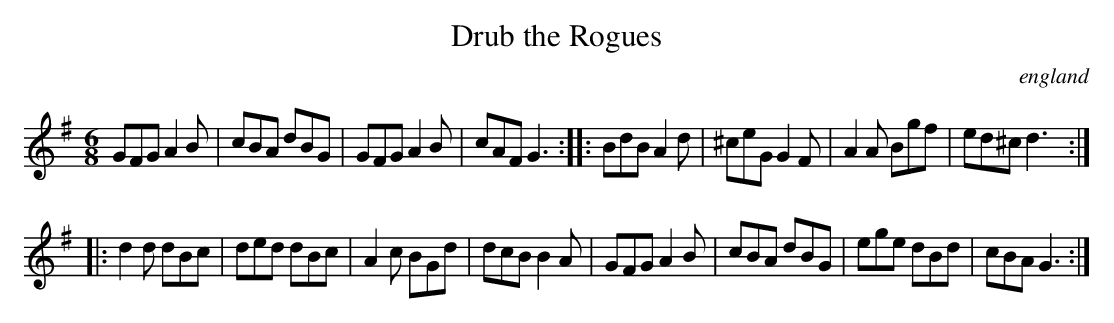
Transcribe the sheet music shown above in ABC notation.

X:1
T:Drub the Rogues
O:england
M:6/8
K:G
GFG A2B| cBA dBG| GFG A2B| cAF G3::\
BdB A2d| ^ceG G2F| A2A Bgf| ed^c d3::
d2d dBc| ded dBc| A2c BGd| dcB B2A|\
GFG A2B| cBA dBG| ege dBd| cBA G3:|
